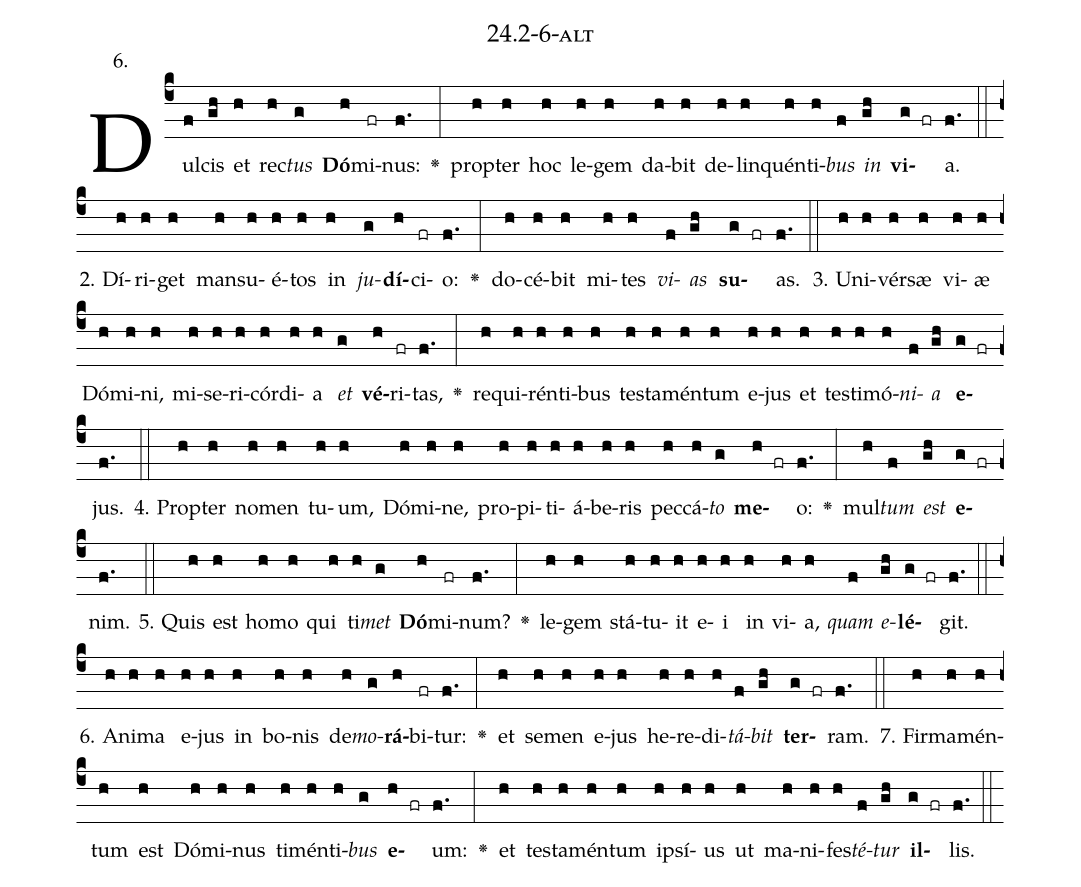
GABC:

name: 24.2-6-alt;
annotation: 6.;
%%
(c4)Dul(f)cis(gh) et(h) rec(h)<i>tus</i>(g) <b>Dó</b>(h)mi(fr)nus:(f.) <v>\greheightstar</v>(:) prop(h)ter(h) hoc(h) le(h)gem(h) da(h)bit(h) de(h)lin(h)quén(h)ti(h)<i>bus</i>(f) <i>in</i>(gh) <b>vi</b>(g fr)a.(f.) (::)
2. Dí(h)ri(h)get(h) man(h)su(h)é(h)tos(h) in(h) <i>ju</i>(g)<b>dí</b>(h)ci(fr)o:(f.) <v>\greheightstar</v>(:) do(h)cé(h)bit(h) mi(h)tes(h) <i>vi</i>(f)<i>as</i>(gh) <b>su</b>(g fr)as.(f.) (::)
3. U(h)ni(h)vér(h)sæ(h) vi(h)æ(h) Dó(h)mi(h)ni,(h) mi(h)se(h)ri(h)cór(h)di(h)a(h) <i>et</i>(g) <b>vé</b>(h)ri(fr)tas,(f.) <v>\greheightstar</v>(:) re(h)qui(h)rén(h)ti(h)bus(h) tes(h)ta(h)mén(h)tum(h) e(h)jus(h) et(h) tes(h)ti(h)mó(h)<i>ni</i>(f)<i>a</i>(gh) <b>e</b>(g fr)jus.(f.) (::)
4. Prop(h)ter(h) no(h)men(h) tu(h)um,(h) Dó(h)mi(h)ne,(h) pro(h)pi(h)ti(h)á(h)be(h)ris(h) pec(h)cá(h)<i>to</i>(g) <b>me</b>(h fr)o:(f.) <v>\greheightstar</v>(:) mul(h)<i>tum</i>(f) <i>est</i>(gh) <b>e</b>(g fr)nim.(f.) (::)
5. Quis(h) est(h) ho(h)mo(h) qui(h) ti(h)<i>met</i>(g) <b>Dó</b>(h)mi(fr)num?(f.) <v>\greheightstar</v>(:) le(h)gem(h) stá(h)tu(h)it(h) e(h)i(h) in(h) vi(h)a,(h) <i>quam</i>(f) <i>e</i>(gh)<b>lé</b>(g fr)git.(f.) (::)
6. A(h)ni(h)ma(h) e(h)jus(h) in(h) bo(h)nis(h) de(h)<i>mo</i>(g)<b>rá</b>(h)bi(fr)tur:(f.) <v>\greheightstar</v>(:) et(h) se(h)men(h) e(h)jus(h) he(h)re(h)di(h)<i>tá</i>(f)<i>bit</i>(gh) <b>ter</b>(g fr)ram.(f.) (::)
7. Fir(h)ma(h)mén(h)tum(h) est(h) Dó(h)mi(h)nus(h) ti(h)mén(h)ti(h)<i>bus</i>(g) <b>e</b>(h fr)um:(f.) <v>\greheightstar</v>(:) et(h) tes(h)ta(h)mén(h)tum(h) ip(h)sí(h)us(h) ut(h) ma(h)ni(h)fes(h)<i>té</i>(f)<i>tur</i>(gh) <b>il</b>(g fr)lis.(f.) (::)
